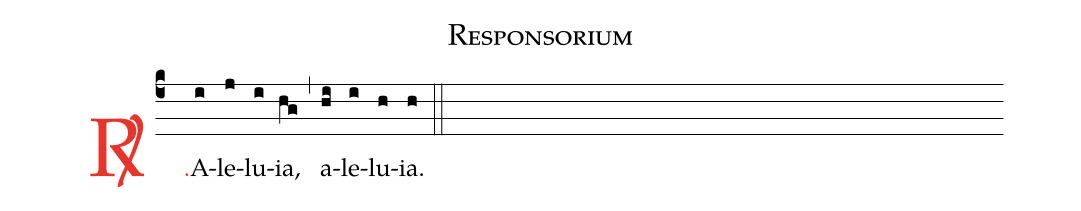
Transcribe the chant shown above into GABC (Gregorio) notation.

name: Responsorium;
%%
(c4)

<nlba><c><sp>R/</sp>.</c>() A</nlba>(i)le(j)lu(i)ia,(hg) (,) a(hi)le(i)lu(h)ia.(h)

(::)
